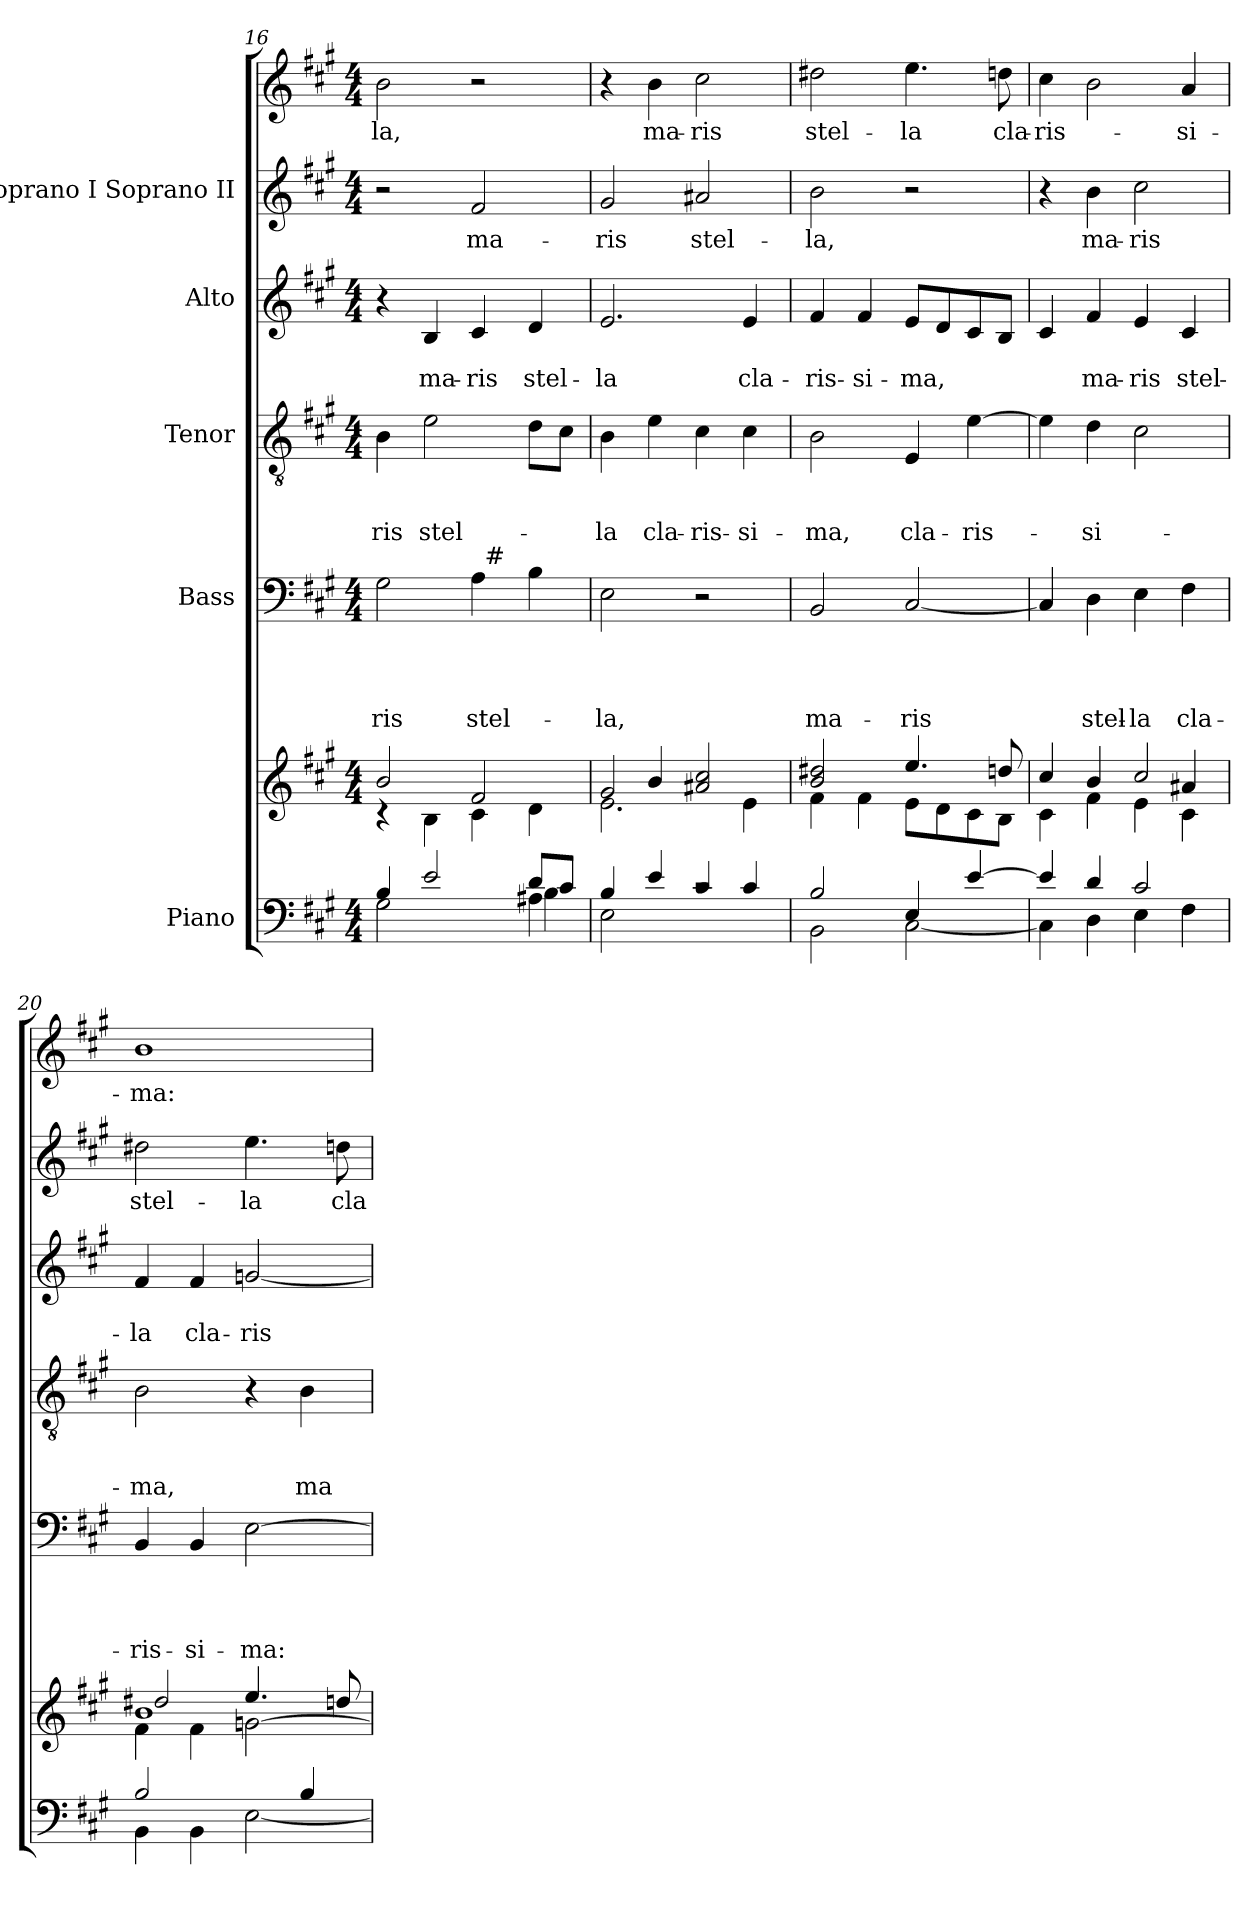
**kern	**kern	**kern	**text	**text	**text	**text	**kern	**text	**text	**text	**kern	**text	**text	**kern	**text	**kern	**text
*part5	*part5	*part4	*part4	*part4	*part4	*part4	*part3	*part3	*part3	*part3	*part2	*part2	*part2	*part1	*part1	*part1	*part1
*staff7	*staff6	*staff5	*staff5	*staff5	*staff5	*staff5	*staff4	*staff4	*staff4	*staff4	*staff3	*staff3	*staff3	*staff2	*staff2	*staff1	*staff1
*I"Piano	*	*I"Bass	*	*	*	*	*I"Tenor	*	*	*	*I"Alto	*	*	*I"Soprano I Soprano II	*	*	*
!!LO:PB:g=z
*clefF4	*clefG2	*clefF4	*	*	*	*	*clefGv2	*	*	*	*clefG2	*	*	*clefG2	*	*clefG2	*
*k[f#c#g#]	*k[f#c#g#]	*k[f#c#g#]	*	*	*	*	*k[f#c#g#]	*	*	*	*k[f#c#g#]	*	*	*k[f#c#g#]	*	*k[f#c#g#]	*
*A:	*A:	*A:	*	*	*	*	*A:	*	*	*	*A:	*	*	*A:	*	*A:	*
*M4/4	*M4/4	*M4/4	*	*	*	*	*M4/4	*	*	*	*M4/4	*	*	*M4/4	*	*M4/4	*
=16	=16	=16	=16	=16	=16	=16	=16	=16	=16	=16	=16	=16	=16	=16	=16	=16	=16
*^	*^	*	*	*	*	*	*	*	*	*	*	*	*	*	*	*	*
*	*^	*	*	*	*	*	*	*	*	*	*	*	*	*	*	*	*	*	*
*	*	*^	*	*	*	*	*	*	*	*	*	*	*	*	*	*	*	*	*	*
!	!	!	!	!	!	!	!	!	!	!LO:LY:b	!	!	!	!LO:LY:b	!	!	!	!	!	!	!LO:LY:b
*	*	*	*	*	*	*^	*	*	*	*	*	*	*	*	*	*	*	*	*	*	*
2G#\	4B/	2.ryy	2.ryy	2b/	4rc	2G#\	2ryy	.	.	.	-ris	4B\	.	.	-ris	4r	.	.	2r	.	2b\	la,
!	!	!	!	!	!	!	!	!	!	!	!	!	!	!	!LO:LY:b	!	!	!LO:LY:b	!	!	!	!
.	2e/	.	.	.	4B\	.	.	.	.	.	.	2e\	.	.	stel-	4B/	.	ma-	.	.	.	.
!	!	!	!	!	!	!	!	!	!	!	!LO:LY:b	!	!	!	!	!	!	!LO:LY:b	!	!LO:LY:b	!	!
2ryy	.	.	.	4c#\	2f#/	4A\	32ryy	.	.	.	stel-	.	.	.	.	4c#/	.	-ris	2f#/	ma-	2r	.
!	!	!	!	!	!	!	!LO:TX:a:t=#	!	!	!	!	!	!	!	!	!	!	!	!	!	!	!
.	.	.	.	.	.	.	4...ryy	.	.	.	.	.	.	.	.	.	.	.	.	.	.	.
!	!	!	!	!	!	!	!	!	!	!	!	!	!	!	!	!	!	!LO:LY:b	!	!	!	!
.	4A#X\	8d/L	4B\	4d\	.	4B\	.	.	.	.	.	8d\L	.	.	.	4d/	.	stel-	.	.	.	.
.	.	8c#/J	.	.	.	.	.	.	.	.	.	8c#\J	.	.	.	.	.	.	.	.	.	.
*	*	*v	*v	*	*	*	*	*	*	*	*	*	*	*	*	*	*	*	*	*	*	*
=17	=17	=17	=17	=17	=17	=17	=17	=17	=17	=17	=17	=17	=17	=17	=17	=17	=17	=17	=17	=17	=17
*	*	*	*	*^	*	*	*	*	*	*	*	*	*	*	*	*	*	*	*	*	*
!	!	!	!	!	!	!	!	!	!	!	!LO:LY:b	!	!	!	!LO:LY:b	!	!	!LO:LY:b	!	!LO:LY:b	!	!
*	*v	*v	*	*	*	*v	*v	*	*	*	*	*	*	*	*	*	*	*	*	*	*	*
2E\	4B/	2.e\	2g#/	4ryy	2E\	.	.	.	-la,	4B\	.	.	-la	2.e/	.	-la	2g#/	ris	4r	.
!	!	!	!	!	!	!	!	!	!	!	!	!	!LO:LY:b	!	!	!	!	!	!	!LO:LY:b
.	4e/	.	.	4b/	.	.	.	.	.	4e\	.	.	cla-	.	.	.	.	.	4b\	-ma-
!	!	!	!	!	!	!	!	!	!	!	!	!	!LO:LY:b	!	!	!	!	!LO:LY:b	!	!LO:LY:b
2rc	4c#/	.	2ryy	2a#X/ 2cc#/	2r	.	.	.	.	4c#\	.	.	-ris-	.	.	.	2a#X/	stel-	2cc#\	-ris
!	!	!	!	!	!	!	!	!	!	!	!	!	!LO:LY:b	!	!	!LO:LY:b	!	!	!	!
.	4c#/	4e\	.	.	.	.	.	.	.	4c#\	.	.	-si-	4e/	.	cla-	.	.	.	.
*	*	*	*v	*v	*	*	*	*	*	*	*	*	*	*	*	*	*	*	*	*
=18	=18	=18	=18	=18	=18	=18	=18	=18	=18	=18	=18	=18	=18	=18	=18	=18	=18	=18	=18
!	!	!	!	!	!	!	!	!LO:LY:b	!	!	!	!LO:LY:b	!	!	!LO:LY:b	!	!LO:LY:b	!	!LO:LY:b
2B/	2BB\	2b/ 2dd#X/	4f#\	2BB/	.	.	.	ma-	2B\	.	.	-ma,	4f#/	.	-ris-	2b\	-la,	2dd#X\	-stel-
!	!	!	!	!	!	!	!	!	!	!	!	!	!	!	!LO:LY:b	!	!	!	!
.	.	.	4f#\	.	.	.	.	.	.	.	.	.	4f#/	.	-si-	.	.	.	.
!	!	!	!	!	!	!	!	!LO:LY:b	!	!	!	!LO:LY:b	!	!	!LO:LY:b	!	!	!	!LO:LY:b
4E/	[<2C#\	4.ee/	8e\L	[<2C#/	.	.	.	-ris	4E/	.	.	cla-	8e/L	.	-ma,	2r	.	4.ee\	-la
.	.	.	8d\	.	.	.	.	.	.	.	.	.	8d/	.	.	.	.	.	.
!	!	!	!	!	!	!	!	!	!	!	!	!LO:LY:b	!	!	!	!	!	!	!
[>4e/	.	.	8c#\	.	.	.	.	.	[>4e\	.	.	-ris-	8c#/	.	.	.	.	.	.
!	!	!	!	!	!	!	!	!	!	!	!	!	!	!	!	!	!	!	!LO:LY:b
.	.	8ddn/	8B\J	.	.	.	.	.	.	.	.	.	8B/J	.	.	.	.	8ddn\	cla-
=19	=19	=19	=19	=19	=19	=19	=19	=19	=19	=19	=19	=19	=19	=19	=19	=19	=19	=19	=19
*	*	*	*^	*	*	*	*	*	*	*	*	*	*	*	*	*	*	*	*
!	!	!	!	!	!	!	!	!	!	!	!	!	!	!	!	!	!	!	!	!LO:LY:b
4e/]	4C#\]	4c#\	4cc#/	2.ryy	4C#/]	.	.	.	.	4e\]	.	.	.	4c#/	.	.	4r	.	4cc#\	ris-
!	!	!	!	!	!	!	!	!	!LO:LY:b	!	!	!	!LO:LY:b	!	!	!LO:LY:b	!	!LO:LY:b	!	!
4D\	4d/	4b/	4f#\	.	4D\	.	.	.	stel-	4d\	.	.	-si-	4f#/	.	ma-	4b\	-ma-	2b\	.
!	!	!	!	!	!	!	!	!	!LO:LY:b	!	!	!	!	!	!	!LO:LY:b	!	!LO:LY:b	!	!
2c#/	4E\	2cc#/	4e\	.	4E\	.	.	.	-la	2c#\	.	.	.	4e/	.	-ris	2cc#\	-ris	.	.
!	!	!	!	!	!	!	!	!	!LO:LY:b	!	!	!	!	!	!	!LO:LY:b	!	!	!	!LO:LY:b
.	4F#\	.	4c#\	4a#X/	4F#\	.	.	.	cla-	.	.	.	.	4c#/	.	stel-	.	.	4a/	-si-
=20	=20	=20	=20	=20	=20	=20	=20	=20	=20	=20	=20	=20	=20	=20	=20	=20	=20	=20	=20	=20
*	*^	*	*	*	*	*	*	*	*	*	*	*	*	*	*	*	*	*	*	*
!	!	!	!	!	!	!	!	!	!	!LO:LY:b	!	!	!	!LO:LY:b	!	!	!LO:LY:b	!	!LO:LY:b	!	!LO:LY:b
2B/	4BB\	2.ryy	1b	2dd#X/	4f#\	4BB/	.	.	.	-ris-	2B\	.	.	-ma,	4f#/	.	-la	2dd#X\	stel-	1b	ma:
!	!	!	!	!	!	!	!	!	!	!LO:LY:b	!	!	!	!	!	!	!LO:LY:b	!	!	!	!
.	4BB\	.	.	.	4f#\	4BB/	.	.	.	-si-	.	.	.	.	4f#/	.	cla-	.	.	.	.
!	!	!	!	!	!	!	!	!	!	!LO:LY:b	!	!	!	!	!	!	!LO:LY:b	!	!LO:LY:b	!	!
2ryy	[<2E\	.	.	4.ee/	[<2gn\	[>2E\	.	.	.	-ma:	4r	.	.	.	[<2gn/	.	-ris-	4.ee\	-la	.	.
!	!	!	!	!	!	!	!	!	!	!	!	!	!	!LO:LY:b	!	!	!	!	!	!	!
.	.	4B/	.	.	.	.	.	.	.	.	4B\	.	.	ma-	.	.	.	.	.	.	.
!	!	!	!	!	!	!	!	!	!	!	!	!	!	!	!	!	!	!	!LO:LY:b	!	!
.	.	.	.	8ddn/	.	.	.	.	.	.	.	.	.	.	.	.	.	8ddn\	cla-	.	.
*v	*v	*v	*	*	*	*	*	*	*	*	*	*	*	*	*	*	*	*	*	*	*
*	*v	*v	*v	*	*	*	*	*	*	*	*	*	*	*	*	*	*	*	*
=	=	=	=	=	=	=	=	=	=	=	=	=	=	=	=	=	=
*-	*-	*-	*-	*-	*-	*-	*-	*-	*-	*-	*-	*-	*-	*-	*-	*-	*-
